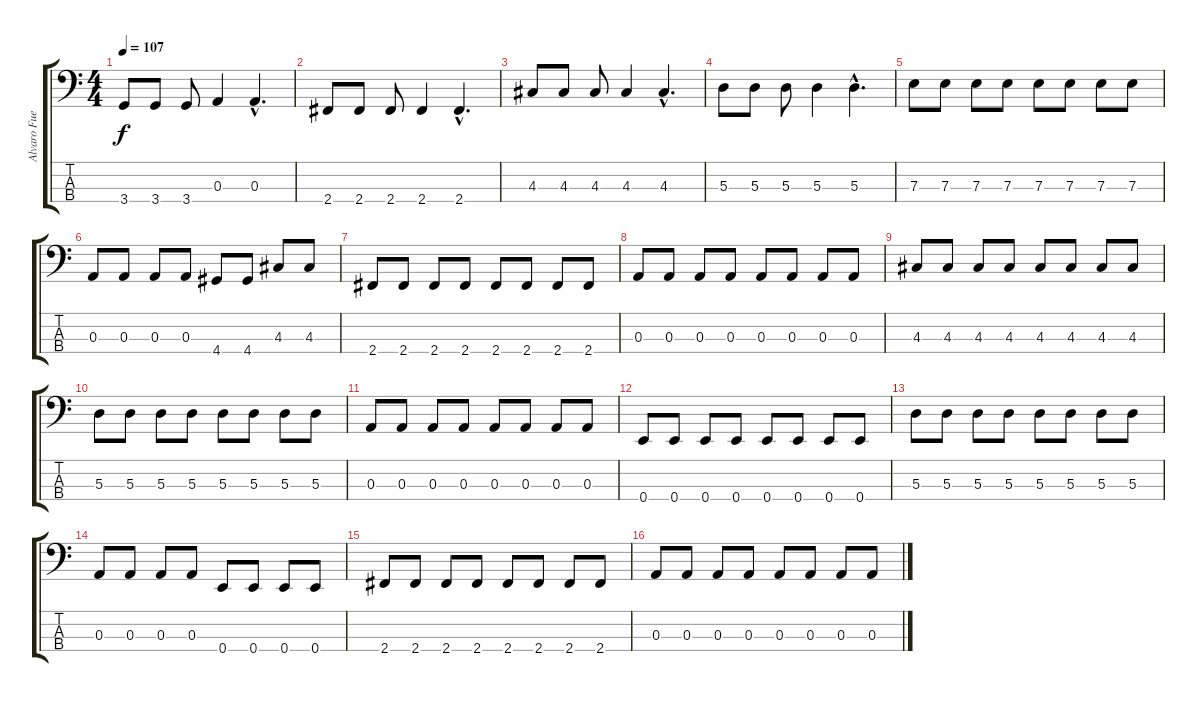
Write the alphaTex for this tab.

\track ("Alvaro Fuentes" "Alvaro Fue") {instrument electricbassfinger}
\staff {score tabs}
\tuning (G2 D2 A1 E1) {hide}
\ts (4 4)
\tempo 107
\clef f4
\ks c
3.4.8{dy f} 3.4.8 3.4.8 0.3.4 0.3{hac}.4{d} |
2.4.8 2.4.8 2.4.8 2.4.4 2.4{hac}.4{d} |
4.3.8 4.3.8 4.3.8 4.3.4 4.3{hac}.4{d} |
5.3.8 5.3.8 5.3.8 5.3.4 5.3{hac}.4{d} |
7.3.8 7.3.8 7.3.8 7.3.8 7.3.8 7.3.8 7.3.8 7.3.8 |
0.3.8 0.3.8 0.3.8 0.3.8 4.4.8 4.4.8 4.3.8 4.3.8 |
2.4.8 2.4.8 2.4.8 2.4.8 2.4.8 2.4.8 2.4.8 2.4.8 |
0.3.8 0.3.8 0.3.8 0.3.8 0.3.8 0.3.8 0.3.8 0.3.8 |
4.3.8 4.3.8 4.3.8 4.3.8 4.3.8 4.3.8 4.3.8 4.3.8 |
5.3.8 5.3.8 5.3.8 5.3.8 5.3.8 5.3.8 5.3.8 5.3.8 |
0.3.8 0.3.8 0.3.8 0.3.8 0.3.8 0.3.8 0.3.8 0.3.8 |
0.4.8 0.4.8 0.4.8 0.4.8 0.4.8 0.4.8 0.4.8 0.4.8 |
5.3.8 5.3.8 5.3.8 5.3.8 5.3.8 5.3.8 5.3.8 5.3.8 |
0.3.8 0.3.8 0.3.8 0.3.8 0.4.8 0.4.8 0.4.8 0.4.8 |
2.4.8 2.4.8 2.4.8 2.4.8 2.4.8 2.4.8 2.4.8 2.4.8 |
0.3.8 0.3.8 0.3.8 0.3.8 0.3.8 0.3.8 0.3.8 0.3.8
